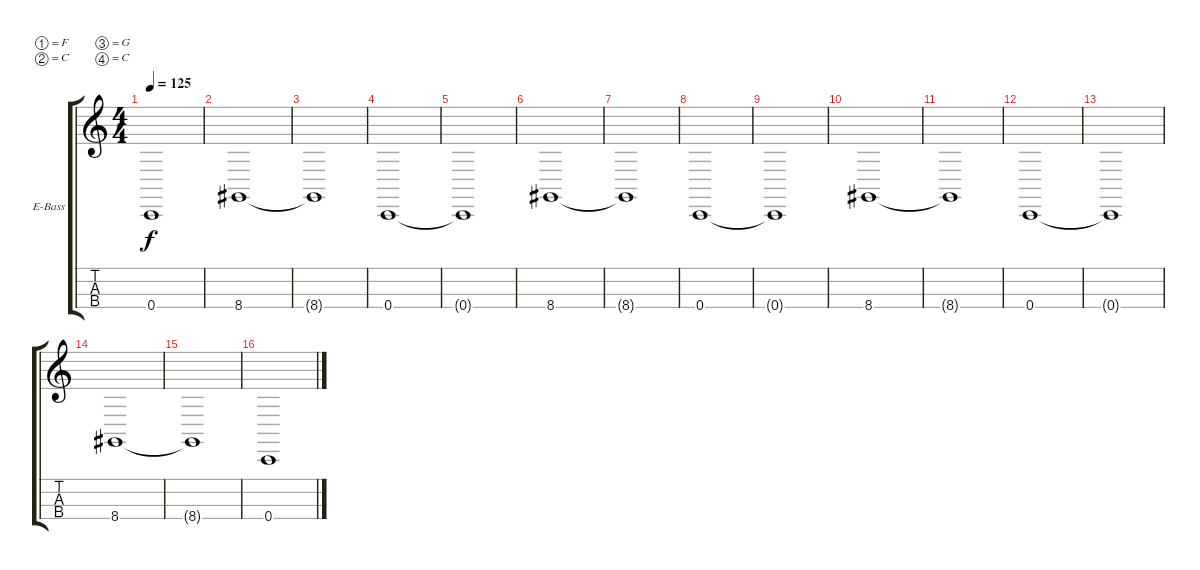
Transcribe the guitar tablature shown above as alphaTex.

\defaultSystemsLayout 4
\bracketExtendMode groupsimilarinstruments
\firstSystemTrackNameOrientation horizontal
\otherSystemsTrackNameOrientation horizontal
\track ("Electric Bass" "E-Bass") {instrument electricbassfinger}
\staff {score tabs}
\tuning (F2 C2 G1 C1)
\ts (4 4)
\tempo 125
\clef g2
\ks c
0.4{t}.1{dy f} |
8.4.1 |
8.4{t}.1 |
0.4.1 |
0.4{t}.1 |
8.4.1 |
8.4{t}.1 |
0.4.1 |
0.4{t}.1 |
8.4.1 |
8.4{t}.1 |
0.4.1 |
0.4{t}.1 |
8.4.1 |
8.4{t}.1 |
0.4.1
